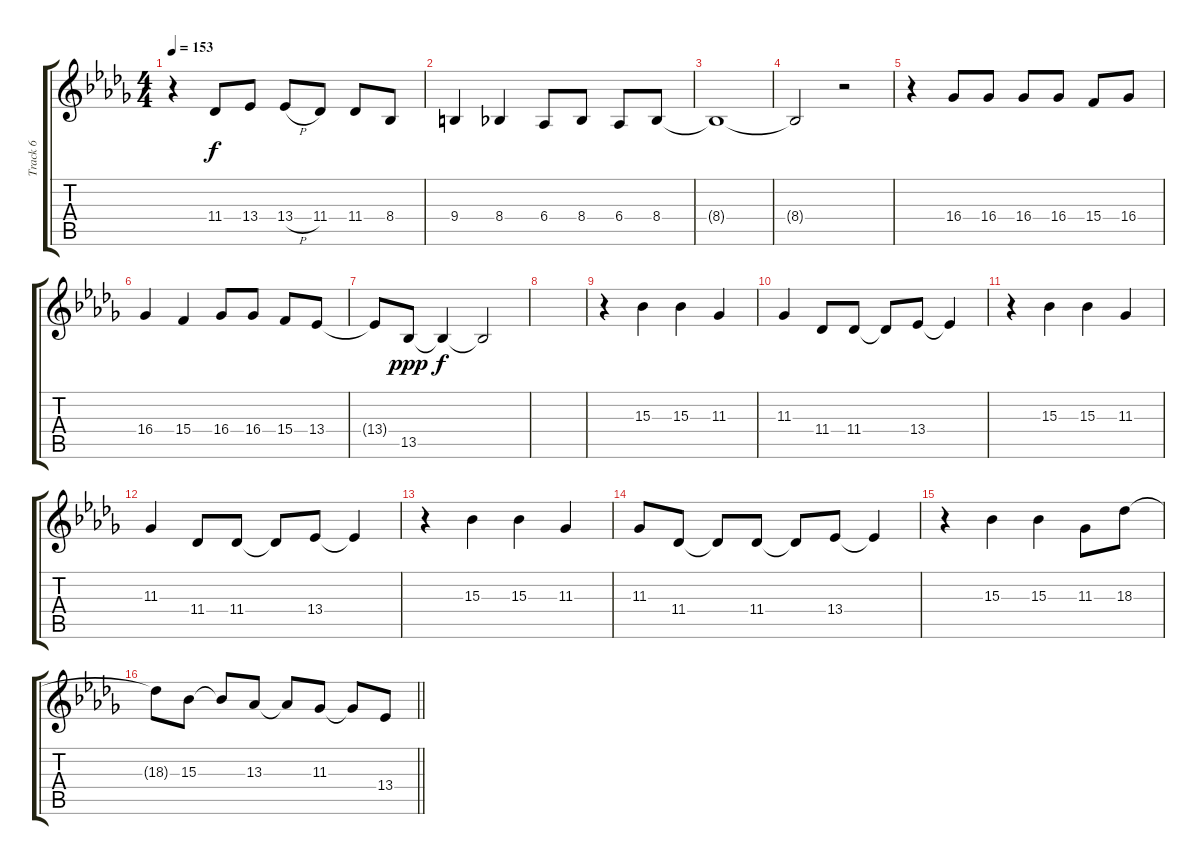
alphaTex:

\track ("Track 6" "Track 6") {solo instrument lead2sawtooth}
\staff {score tabs}
\tuning (E4 B3 G3 D3 A2 E2) {hide}
\ts (4 4)
\tempo 153
\clef g2
\ks db
r.4{dy f} 11.4.8 13.4.8 13.4{h}.8 11.4.8 11.4.8 8.4.8 |
9.4.4 8.4.4 6.4.8 8.4.8 6.4.8 8.4.8 |
8.4{t}.1 |
8.4{t}.2 r.2 |
r.4 16.4.8 16.4.8 16.4.8 16.4.8 15.4.8 16.4.8 |
16.4.4 15.4.4 16.4.8 16.4.8 15.4.8 13.4.8 |
13.4{t}.8 13.5.8{dy ppp} 13.5{t}.4{dy f} 13.5{t}.2 |
|
r.4 15.3.4 15.3.4 11.3.4 |
11.3.4 11.4.8 11.4.8 11.4{t}.8 13.4.8 13.4{t}.4 |
r.4 15.3.4 15.3.4 11.3.4 |
11.3.4 11.4.8 11.4.8 11.4{t}.8 13.4.8 13.4{t}.4 |
r.4 15.3.4 15.3.4 11.3.4 |
11.3.8 11.4.8 11.4{t}.8 11.4.8 11.4{t}.8 13.4.8 13.4{t}.4 |
r.4 15.3.4 15.3.4 11.3.8 18.3.8 |
\barLineRight lightlight
18.3{t}.8 15.3.8 15.3{t}.8 13.3.8 13.3{t}.8 11.3.8 11.3{t}.8 13.4.8
